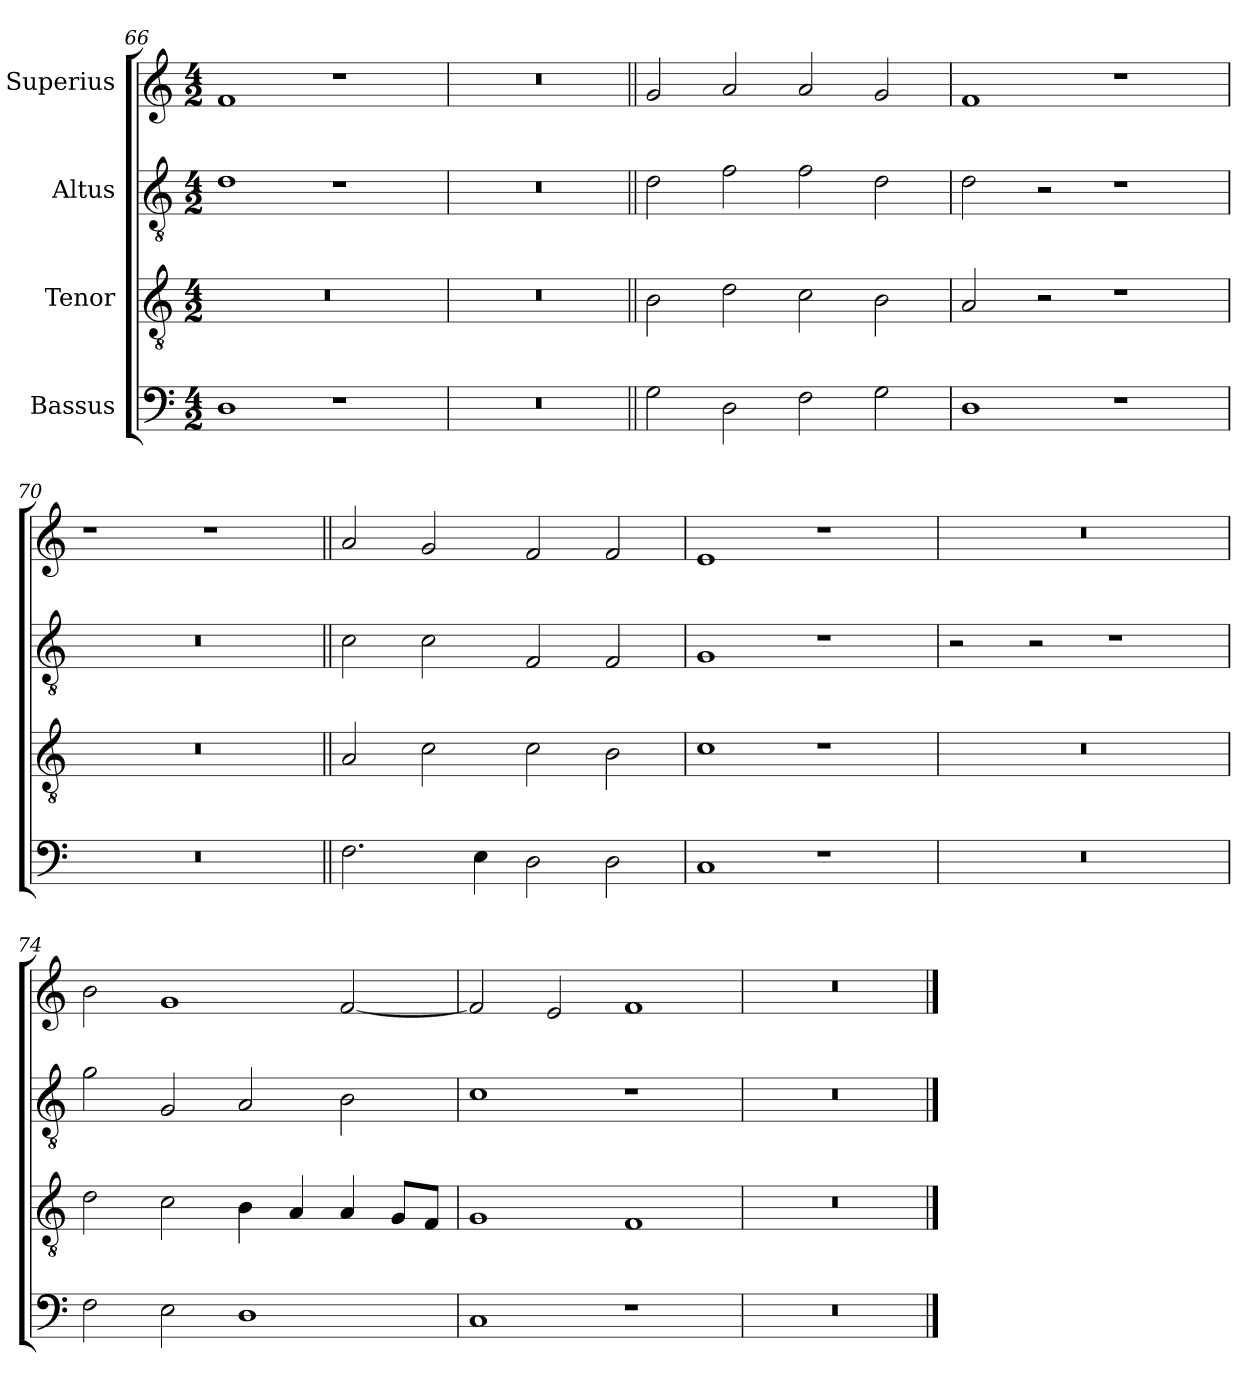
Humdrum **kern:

**kern	**kern	**kern	**kern
*part4	*part3	*part2	*part1
*staff4	*staff3	*staff2	*staff1
*I"Bassus	*I"Tenor	*I"Altus	*I"Superius
*clefF4	*clefGv2	*clefGv2	*clefG2
*k[]	*k[]	*k[]	*k[]
*M4/2	*M4/2	*M4/2	*M4/2
=66	=66	=66	=66
1D\	0r	1d\	1f/
1r	.	1r	1r
=67	=67	=67	=67
0r	0r	0r	0r
=68||	=68||	=68||	=68||
2G\	2B\	2d\	2g/
2D\	2d\	2f\	2a/
2F\	2c\	2f\	2a/
2G\	2B\	2d\	2g/
=69	=69	=69	=69
1D\	2A/	2d\	1f/
.	2r	2r	.
1r	1r	1r	1r
=70	=70	=70	=70
0r	0r	0r	1r
.	.	.	1r
=71||	=71||	=71||	=71||
2.F\	2A/	2c\	2a/
.	2c\	2c\	2g/
4E\	.	.	.
2D\	2c\	2F/	2f/
2D\	2B\	2F/	2f/
=72	=72	=72	=72
1C/	1c\	1G/	1e/
1r	1r	1r	1r
=73	=73	=73	=73
0r	0r	2r	0r
.	.	2r	.
.	.	1r	.
=74	=74	=74	=74
2F\	2d\	2g\	2b\
2E\	2c\	2G/	1g/
1D\	4B\	2A/	.
.	4A/	.	.
.	4A/	2B\	[2f/
.	8G/L	.	.
.	8F/J	.	.
=75	=75	=75	=75
1C/	1G/	1c\	2f/]
.	.	.	2e/
1r	1F/	1r	1f/
=76	=76	=76	=76
0r	0r	0r	0r
==	==	==	==
*-	*-	*-	*-
